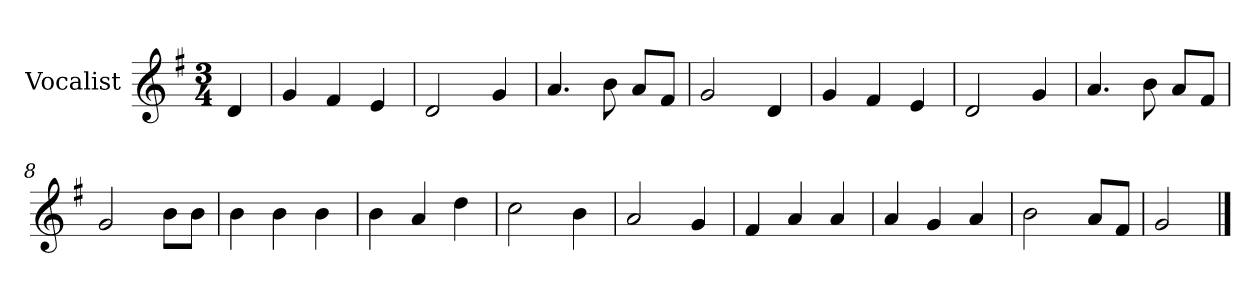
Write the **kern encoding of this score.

**kern
*part1
*staff1
*I"Vocalist
*k[f#]
*G:
*M3/4
=
4d
=1
4g
4f#
4e
=2
2d
4g
=3
4.a
8b
8aL
8f#J
=4
2g
4d
=5
4g
4f#
4e
=6
2d
4g
=7
4.a
8b
8aL
8f#J
=8
2g
8bL
8bJ
=9
4b
4b
4b
=10
4b
4a
4dd
=11
2cc
4b
=12
2a
4g
=13
4f#
4a
4a
=14
4a
4g
4a
=15
2b
8aL
8f#J
=16
2g
==
*-
